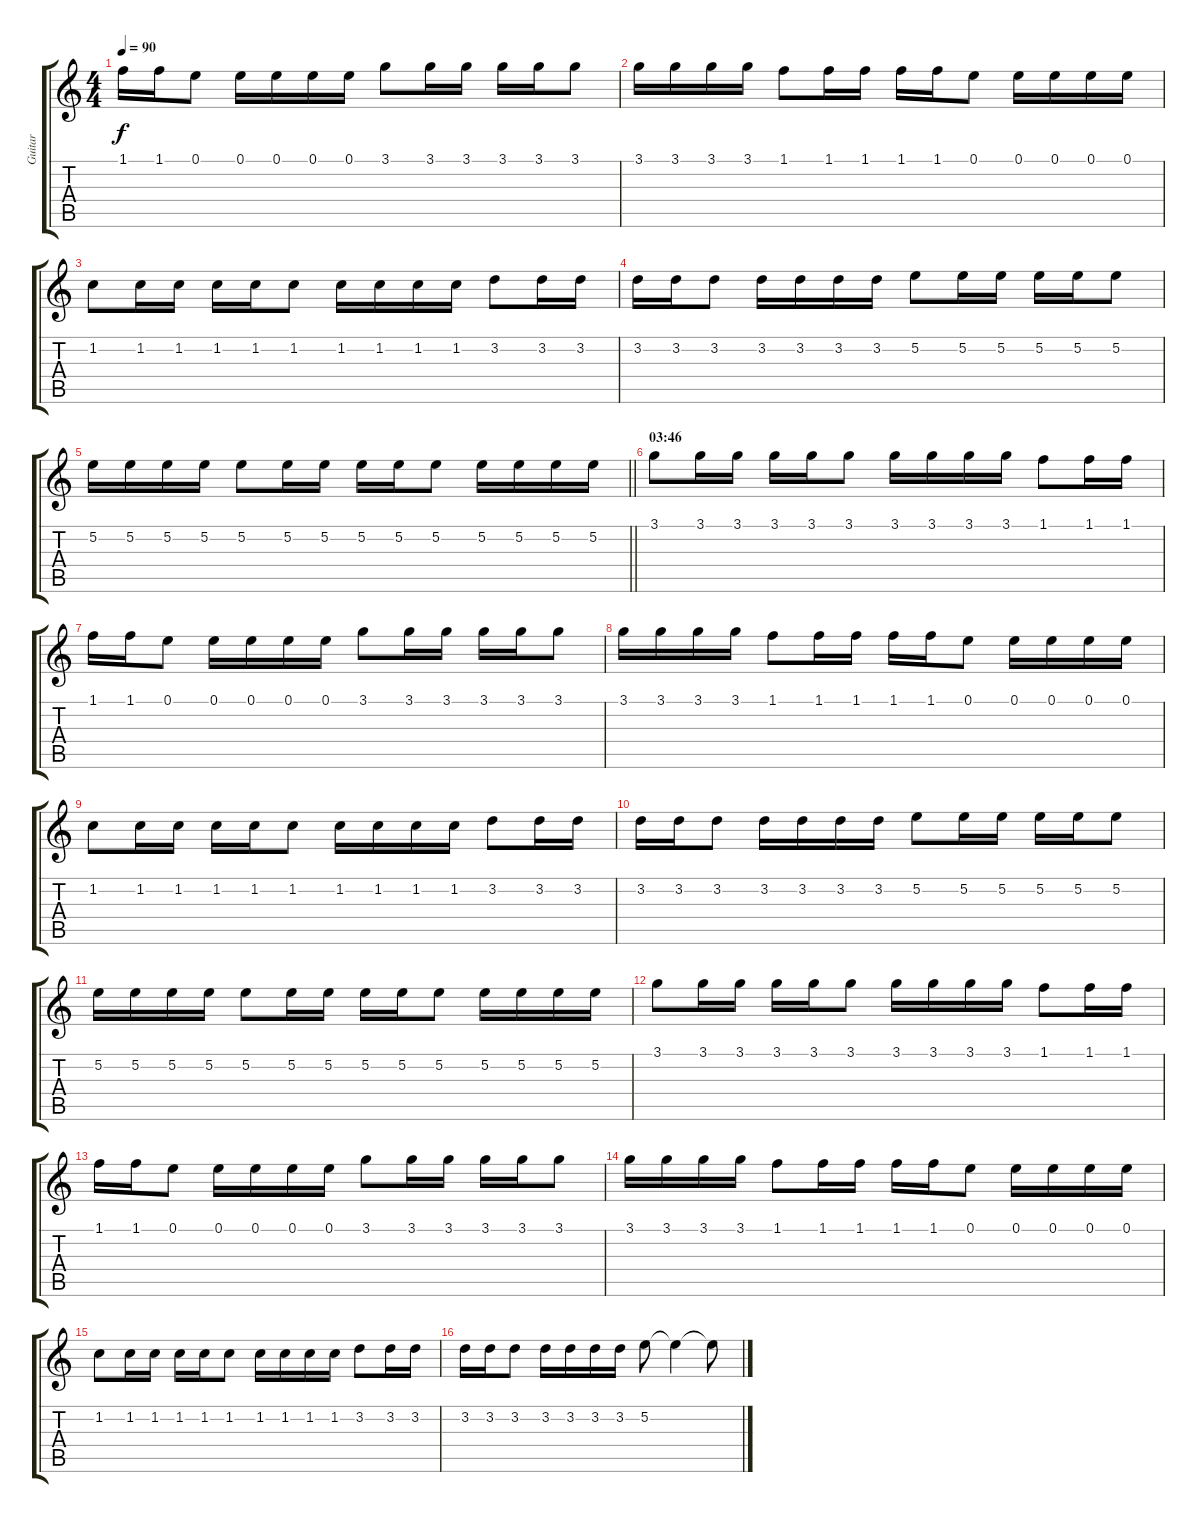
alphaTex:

\track ("Guitar" "Guitar") {instrument acousticguitarsteel}
\staff {score tabs}
\tuning (E4 B3 G3 D3 A2 E2) {hide}
\ts (4 4)
\tempo 90
\clef g2
\ks c
1.1.16{dy f} 1.1.16 0.1.8 0.1.16 0.1.16 0.1.16 0.1.16 3.1.8 3.1.16 3.1.16 3.1.16 3.1.16 3.1.8 |
3.1.16 3.1.16 3.1.16 3.1.16 1.1.8 1.1.16 1.1.16 1.1.16 1.1.16 0.1.8 0.1.16 0.1.16 0.1.16 0.1.16 |
1.2.8 1.2.16 1.2.16 1.2.16 1.2.16 1.2.8 1.2.16 1.2.16 1.2.16 1.2.16 3.2.8 3.2.16 3.2.16 |
3.2.16 3.2.16 3.2.8 3.2.16 3.2.16 3.2.16 3.2.16 5.2.8 5.2.16 5.2.16 5.2.16 5.2.16 5.2.8 |
\barLineRight lightlight
5.2.16 5.2.16 5.2.16 5.2.16 5.2.8 5.2.16 5.2.16 5.2.16 5.2.16 5.2.8 5.2.16 5.2.16 5.2.16 5.2.16 |
\section ("" "03:46")
3.1.8 3.1.16 3.1.16 3.1.16 3.1.16 3.1.8 3.1.16 3.1.16 3.1.16 3.1.16 1.1.8 1.1.16 1.1.16 |
1.1.16 1.1.16 0.1.8 0.1.16 0.1.16 0.1.16 0.1.16 3.1.8 3.1.16 3.1.16 3.1.16 3.1.16 3.1.8 |
3.1.16 3.1.16 3.1.16 3.1.16 1.1.8 1.1.16 1.1.16 1.1.16 1.1.16 0.1.8 0.1.16 0.1.16 0.1.16 0.1.16 |
1.2.8 1.2.16 1.2.16 1.2.16 1.2.16 1.2.8 1.2.16 1.2.16 1.2.16 1.2.16 3.2.8 3.2.16 3.2.16 |
3.2.16 3.2.16 3.2.8 3.2.16 3.2.16 3.2.16 3.2.16 5.2.8 5.2.16 5.2.16 5.2.16 5.2.16 5.2.8 |
5.2.16 5.2.16 5.2.16 5.2.16 5.2.8 5.2.16 5.2.16 5.2.16 5.2.16 5.2.8 5.2.16 5.2.16 5.2.16 5.2.16 |
3.1.8 3.1.16 3.1.16 3.1.16 3.1.16 3.1.8 3.1.16 3.1.16 3.1.16 3.1.16 1.1.8 1.1.16 1.1.16 |
1.1.16 1.1.16 0.1.8 0.1.16 0.1.16 0.1.16 0.1.16 3.1.8 3.1.16 3.1.16 3.1.16 3.1.16 3.1.8 |
3.1.16 3.1.16 3.1.16 3.1.16 1.1.8 1.1.16 1.1.16 1.1.16 1.1.16 0.1.8 0.1.16 0.1.16 0.1.16 0.1.16 |
1.2.8 1.2.16 1.2.16 1.2.16 1.2.16 1.2.8 1.2.16 1.2.16 1.2.16 1.2.16 3.2.8 3.2.16 3.2.16 |
3.2.16 3.2.16 3.2.8 3.2.16 3.2.16 3.2.16 3.2.16 5.2.8 5.2{t}.4 5.2{t}.8
